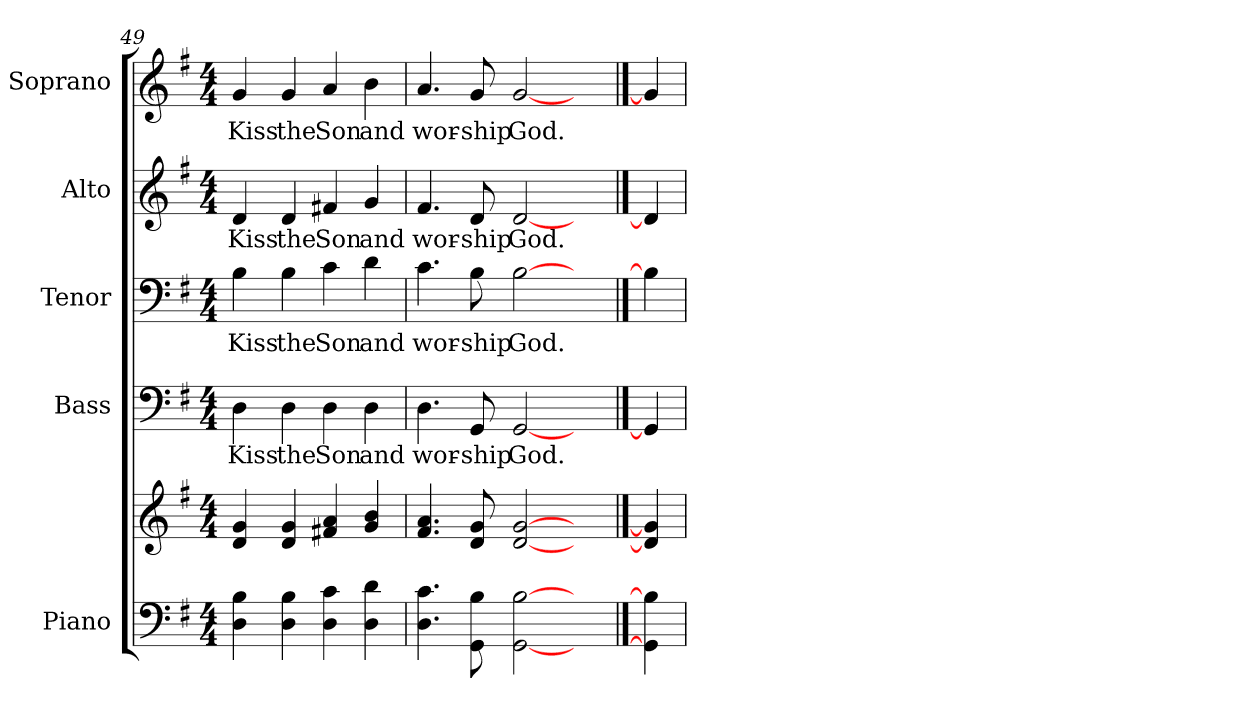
**kern	**kern	**kern	**text	**kern	**text	**kern	**text	**kern	**text
*part5	*part5	*part4	*part4	*part3	*part3	*part2	*part2	*part1	*part1
*staff6	*staff5	*staff4	*staff4	*staff3	*staff3	*staff2	*staff2	*staff1	*staff1
*I"Piano	*	*I"Bass	*	*I"Tenor	*	*I"Alto	*	*I"Soprano	*
*I'Pno.	*	*I'B.	*	*I'T.	*	*I'A.	*	*I'S.	*
!!LO:PB:g=z
*clefF4	*clefG2	*clefF4	*	*clefF4	*	*clefG2	*	*clefG2	*
*k[f#]	*k[f#]	*k[f#]	*	*k[f#]	*	*k[f#]	*	*k[f#]	*
*G:	*G:	*G:	*	*G:	*	*G:	*	*G:	*
*M4/4	*M4/4	*M4/4	*	*M4/4	*	*M4/4	*	*M4/4	*
=49	=49	=49	=49	=49	=49	=49	=49	=49	=49
!	!	!	!LO:LY:b:color=#000000	!	!	!	!	!	!
!	!	!	!	!	!LO:LY:b:color=#000000	!	!	!	!
!	!	!	!	!	!	!	!LO:LY:b:color=#000000	!	!
!	!	!	!	!	!	!	!	!	!LO:LY:b:color=#000000
4Di\ 4Bi	4di/ 4gi	4Di\	Kiss	4Bi\	Kiss	4di/	Kiss	4gi/	Kiss
!	!	!	!LO:LY:b:color=#000000	!	!	!	!	!	!
!	!	!	!	!	!LO:LY:b:color=#000000	!	!	!	!
!	!	!	!	!	!	!	!LO:LY:b:color=#000000	!	!
!	!	!	!	!	!	!	!	!	!LO:LY:b:color=#000000
4Di\ 4Bi	4di/ 4gi	4Di\	the	4Bi\	the	4di/	the	4gi/	the
!	!	!	!LO:LY:b:color=#000000	!	!	!	!	!	!
!	!	!	!	!	!LO:LY:b:color=#000000	!	!	!	!
!	!	!	!	!	!	!	!LO:LY:b:color=#000000	!	!
!	!	!	!	!	!	!	!	!	!LO:LY:b:color=#000000
4Di\ 4ci	4f#Xi/ 4ai	4Di\	Son	4ci\	Son	4f#Xi/	Son	4ai/	Son
!	!	!	!LO:LY:b:color=#000000	!	!	!	!	!	!
!	!	!	!	!	!LO:LY:b:color=#000000	!	!	!	!
!	!	!	!	!	!	!	!LO:LY:b:color=#000000	!	!
!	!	!	!	!	!	!	!	!	!LO:LY:b:color=#000000
4Di\ 4di	4gi/ 4bi	4Di\	and	4di\	and	4gi/	and	4bi\	and
=50	=50	=50	=50	=50	=50	=50	=50	=50	=50
!	!	!	!LO:LY:b:color=#000000	!	!	!	!	!	!
!	!	!	!	!	!LO:LY:b:color=#000000	!	!	!	!
!	!	!	!	!	!	!	!LO:LY:b:color=#000000	!	!
!	!	!	!	!	!	!	!	!	!LO:LY:b:color=#000000
4.Di\ 4.ci	4.f#i/ 4.ai	4.Di\	wor-	4.ci\	wor-	4.f#i/	wor-	4.ai/	wor-
!	!	!	!LO:LY:b:color=#000000	!	!	!	!	!	!
!	!	!	!	!	!LO:LY:b:color=#000000	!	!	!	!
!	!	!	!	!	!	!	!LO:LY:b:color=#000000	!	!
!	!	!	!	!	!	!	!	!	!LO:LY:b:color=#000000
8GGi\ 8Bi	8di/ 8gi	8GGi/	-ship	8Bi\	-ship	8di/	-ship	8gi/	-ship
!	!	!	!LO:LY:b:color=#000000	!	!	!	!	!	!
!	!	!	!	!	!LO:LY:b:color=#000000	!	!	!	!
!	!	!	!	!	!	!	!LO:LY:b:color=#000000	!	!
!	!	!	!	!	!	!	!	!	!LO:LY:b:color=#000000
[2GGi\ [2Bi	[2di/ [2gi	[2GGi/	God.	[2Bi\	God.	[2di/	God.	[2gi/	God.
4ryy	4ryy	4ryy	.	4ryy	.	4ryy	.	4ryy	.
==51	==51	==51	==51	==51	==51	==51	==51	==51	==51
4GGi\] 4Bi]	4di/] 4gi]	4GGi/]	.	4Bi\]	.	4di/]	.	4gi/]	.
=	=	=	=	=	=	=	=	=	=
*-	*-	*-	*-	*-	*-	*-	*-	*-	*-
